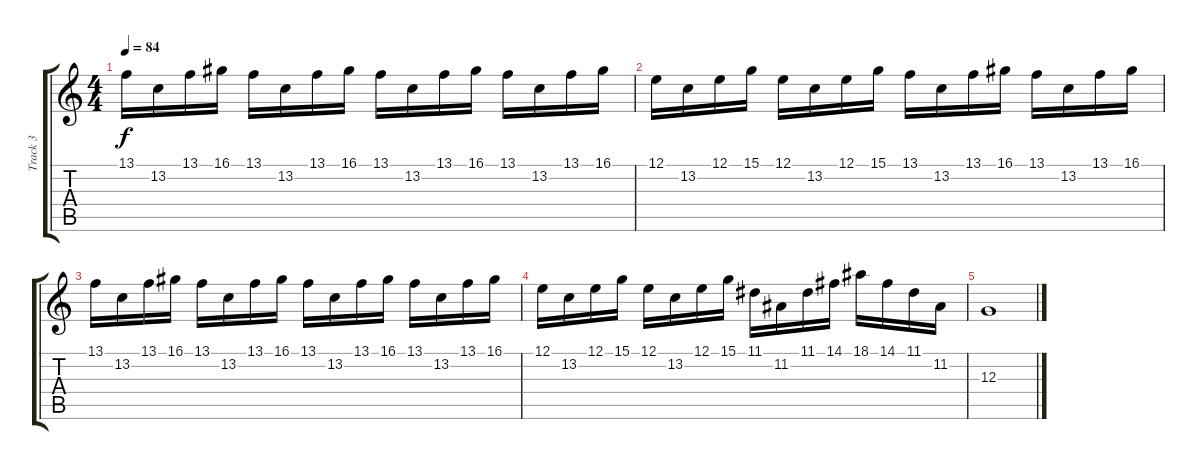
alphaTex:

\track ("Track 3" "Track 3") {instrument stringensemble1}
\staff {score tabs}
\tuning (E4 B3 G3 D3 A2 E2) {hide}
\ts (4 4)
\tempo 84
\clef g2
\ks c
13.1.16{dy f instrument stringensemble1} 13.2.16 13.1.16 16.1.16 13.1.16 13.2.16 13.1.16 16.1.16 13.1.16 13.2.16 13.1.16 16.1.16 13.1.16 13.2.16 13.1.16 16.1.16 |
12.1.16 13.2.16 12.1.16 15.1.16 12.1.16 13.2.16 12.1.16 15.1.16 13.1.16 13.2.16 13.1.16 16.1.16 13.1.16 13.2.16 13.1.16 16.1.16 |
13.1.16 13.2.16 13.1.16 16.1.16 13.1.16 13.2.16 13.1.16 16.1.16 13.1.16 13.2.16 13.1.16 16.1.16 13.1.16 13.2.16 13.1.16 16.1.16 |
12.1.16 13.2.16 12.1.16 15.1.16 12.1.16 13.2.16 12.1.16 15.1.16 11.1.16 11.2.16 11.1.16 14.1.16 18.1.16 14.1.16 11.1.16 11.2.16 |
12.3.1
